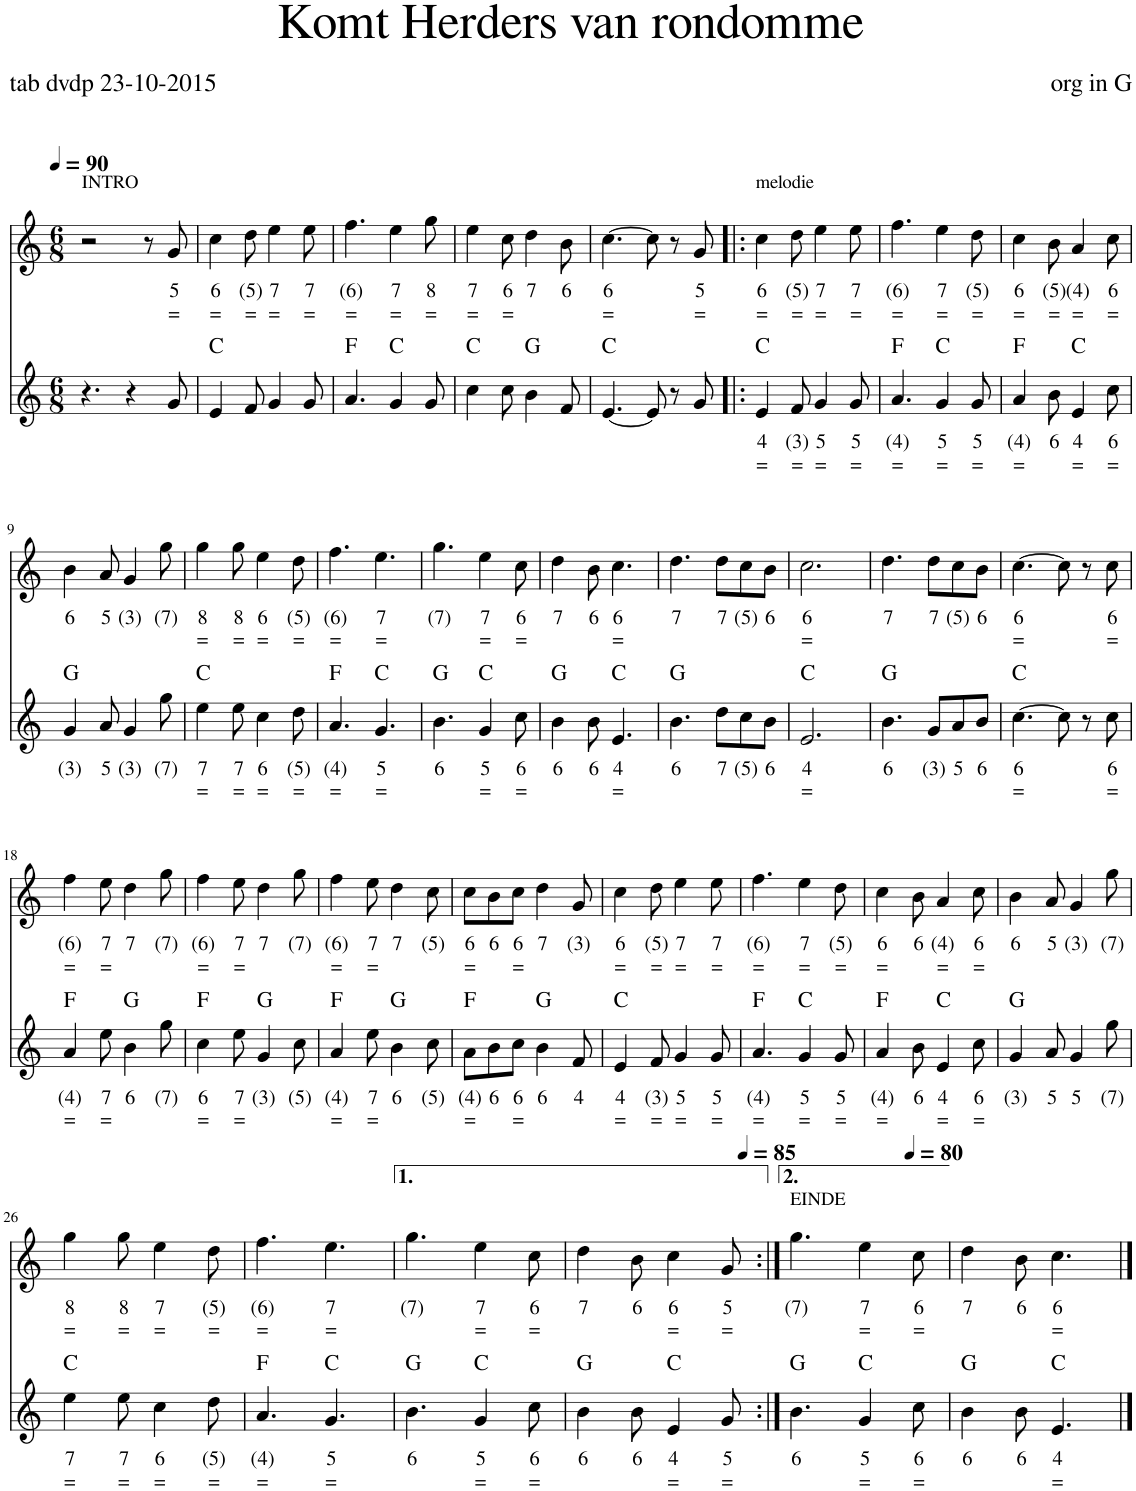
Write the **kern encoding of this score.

**kern	**text	**text	**harte	**kern	**text	**text
*part2	*part2	*part2	*part2	*part1	*part1	*part1
*staff2	*staff2	*staff2	*	*staff1	*staff1	*staff1
*I"Piano, Piano	*	*	*	*I"Dwarsfluit, Fluit	*	*
*clefG2	*	*	*	*clefG2	*	*
*k[]	*	*	*	*k[]	*	*
*M6/8	*	*	*	*M6/8	*	*
*MM90	*	*	*	*MM90	*	*
=1	=1	=1	=1	=1	=1	=1
!	!	!	!	!LO:TX:a:t=INTRO	!	!
4.r	.	.	.	2r	.	.
4r	.	.	.	.	.	.
.	.	.	.	8r	.	.
!	!	!	!	!	!LO:LY:b	!LO:LY:b
8g/	.	.	.	8g/	5	=
=2	=2	=2	=2	=2	=2	=2
!	!	!	!	!	!LO:LY:b	!LO:LY:b
4e/	.	.	C:maj	4cc\	6	=
!	!	!	!	!	!LO:LY:b	!LO:LY:b
8f/	.	.	.	8dd\	(5)	=
!	!	!	!	!	!LO:LY:b	!LO:LY:b
4g/	.	.	.	4ee\	7	=
!	!	!	!	!	!LO:LY:b	!LO:LY:b
8g/	.	.	.	8ee\	7	=
=3	=3	=3	=3	=3	=3	=3
!	!	!	!	!	!LO:LY:b	!LO:LY:b
4.a/	.	.	F:maj	4.ff\	(6)	=
!	!	!	!	!	!LO:LY:b	!LO:LY:b
4g/	.	.	C:maj	4ee\	7	=
!	!	!	!	!	!LO:LY:b	!LO:LY:b
8g/	.	.	.	8gg\	8	=
=4	=4	=4	=4	=4	=4	=4
!	!	!	!	!	!LO:LY:b	!LO:LY:b
4cc\	.	.	C:maj	4ee\	7	=
!	!	!	!	!	!LO:LY:b	!LO:LY:b
8cc\	.	.	.	8cc\	6	=
!	!	!	!	!	!LO:LY:b	!
4b\	.	.	G:maj	4dd\	7	.
!	!	!	!	!	!LO:LY:b	!
8f/	.	.	.	8b\	6	.
=5	=5	=5	=5	=5	=5	=5
!	!	!	!	!	!LO:LY:b	!LO:LY:b
[4.e/	.	.	C:maj	[4.cc\	6	=
8e/]	.	.	.	8cc\]	.	.
8r	.	.	.	8r	.	.
!	!	!	!	!	!LO:LY:b	!LO:LY:b
8g/	.	.	.	8g/	5	=
=6!|:	=6!|:	=6!|:	=6!|:	=6!|:	=6!|:	=6!|:
!	!	!	!	!LO:TX:a:t=melodie	!	!
!	!LO:LY:b	!LO:LY:b	!	!	!LO:LY:b	!LO:LY:b
4e/	4	=	C:maj	4cc\	6	=
!	!LO:LY:b	!LO:LY:b	!	!	!LO:LY:b	!LO:LY:b
8f/	(3)	=	.	8dd\	(5)	=
!	!LO:LY:b	!LO:LY:b	!	!	!LO:LY:b	!LO:LY:b
4g/	5	=	.	4ee\	7	=
!	!LO:LY:b	!LO:LY:b	!	!	!LO:LY:b	!LO:LY:b
8g/	5	=	.	8ee\	7	=
=7	=7	=7	=7	=7	=7	=7
!	!LO:LY:b	!LO:LY:b	!	!	!LO:LY:b	!LO:LY:b
4.a/	(4)	=	F:maj	4.ff\	(6)	=
!	!LO:LY:b	!LO:LY:b	!	!	!LO:LY:b	!LO:LY:b
4g/	5	=	C:maj	4ee\	7	=
!	!LO:LY:b	!LO:LY:b	!	!	!LO:LY:b	!LO:LY:b
8g/	5	=	.	8dd\	(5)	=
=8	=8	=8	=8	=8	=8	=8
!	!LO:LY:b	!LO:LY:b	!	!	!LO:LY:b	!LO:LY:b
4a/	(4)	=	F:maj	4cc\	6	=
!	!LO:LY:b	!	!	!	!LO:LY:b	!LO:LY:b
8b\	6	.	.	8b\	(5)	=
!	!LO:LY:b	!LO:LY:b	!	!	!LO:LY:b	!LO:LY:b
4e/	4	=	C:maj	4a/	(4)	=
!	!LO:LY:b	!LO:LY:b	!	!	!LO:LY:b	!LO:LY:b
8cc\	6	=	.	8cc\	6	=
!!LO:LB:g=z
=9	=9	=9	=9	=9	=9	=9
!	!LO:LY:b	!	!	!	!LO:LY:b	!
4g/	(3)	.	G:maj	4b\	6	.
!	!LO:LY:b	!	!	!	!LO:LY:b	!
8a/	5	.	.	8a/	5	.
!	!LO:LY:b	!	!	!	!LO:LY:b	!
4g/	(3)	.	.	4g/	(3)	.
!	!LO:LY:b	!	!	!	!LO:LY:b	!
8gg\	(7)	.	.	8gg\	(7)	.
=10	=10	=10	=10	=10	=10	=10
!	!LO:LY:b	!LO:LY:b	!	!	!LO:LY:b	!LO:LY:b
4ee\	7	=	C:maj	4gg\	8	=
!	!LO:LY:b	!LO:LY:b	!	!	!LO:LY:b	!LO:LY:b
8ee\	7	=	.	8gg\	8	=
!	!LO:LY:b	!LO:LY:b	!	!	!LO:LY:b	!LO:LY:b
4cc\	6	=	.	4ee\	6	=
!	!LO:LY:b	!LO:LY:b	!	!	!LO:LY:b	!LO:LY:b
8dd\	(5)	=	.	8dd\	(5)	=
=11	=11	=11	=11	=11	=11	=11
!	!LO:LY:b	!LO:LY:b	!	!	!LO:LY:b	!LO:LY:b
4.a/	(4)	=	F:maj	4.ff\	(6)	=
!	!LO:LY:b	!LO:LY:b	!	!	!LO:LY:b	!LO:LY:b
4.g/	5	=	C:maj	4.ee\	7	=
=12	=12	=12	=12	=12	=12	=12
!	!LO:LY:b	!	!	!	!LO:LY:b	!
4.b\	6	.	G:maj	4.gg\	(7)	.
!	!LO:LY:b	!LO:LY:b	!	!	!LO:LY:b	!LO:LY:b
4g/	5	=	C:maj	4ee\	7	=
!	!LO:LY:b	!LO:LY:b	!	!	!LO:LY:b	!LO:LY:b
8cc\	6	=	.	8cc\	6	=
=13	=13	=13	=13	=13	=13	=13
!	!LO:LY:b	!	!	!	!LO:LY:b	!
4b\	6	.	G:maj	4dd\	7	.
!	!LO:LY:b	!	!	!	!LO:LY:b	!
8b\	6	.	.	8b\	6	.
!	!LO:LY:b	!LO:LY:b	!	!	!LO:LY:b	!LO:LY:b
4.e/	4	=	C:maj	4.cc\	6	=
=14	=14	=14	=14	=14	=14	=14
!	!LO:LY:b	!	!	!	!LO:LY:b	!
4.b\	6	.	G:maj	4.dd\	7	.
!	!LO:LY:b	!	!	!	!LO:LY:b	!
8dd\L	7	.	.	8dd\L	7	.
!	!LO:LY:b	!	!	!	!LO:LY:b	!
8cc\	(5)	.	.	8cc\	(5)	.
!	!LO:LY:b	!	!	!	!LO:LY:b	!
8b\J	6	.	.	8b\J	6	.
=15	=15	=15	=15	=15	=15	=15
!	!LO:LY:b	!LO:LY:b	!	!	!LO:LY:b	!LO:LY:b
2.e/	4	=	C:maj	2.cc\	6	=
=16	=16	=16	=16	=16	=16	=16
!	!LO:LY:b	!	!	!	!LO:LY:b	!
4.b\	6	.	G:maj	4.dd\	7	.
!	!LO:LY:b	!	!	!	!LO:LY:b	!
8g/L	(3)	.	.	8dd\L	7	.
!	!LO:LY:b	!	!	!	!LO:LY:b	!
8a/	5	.	.	8cc\	(5)	.
!	!LO:LY:b	!	!	!	!LO:LY:b	!
8b/J	6	.	.	8b\J	6	.
=17	=17	=17	=17	=17	=17	=17
!	!LO:LY:b	!LO:LY:b	!	!	!LO:LY:b	!LO:LY:b
[4.cc\	6	=	C:maj	[4.cc\	6	=
8cc\]	.	.	.	8cc\]	.	.
8r	.	.	.	8r	.	.
!	!LO:LY:b	!LO:LY:b	!	!	!LO:LY:b	!LO:LY:b
8cc\	6	=	.	8cc\	6	=
!!LO:LB:g=z
=18	=18	=18	=18	=18	=18	=18
!	!LO:LY:b	!LO:LY:b	!	!	!LO:LY:b	!LO:LY:b
4a/	(4)	=	F:maj	4ff\	(6)	=
!	!LO:LY:b	!LO:LY:b	!	!	!LO:LY:b	!LO:LY:b
8ee\	7	=	.	8ee\	7	=
!	!LO:LY:b	!	!	!	!LO:LY:b	!
4b\	6	.	G:maj	4dd\	7	.
!	!LO:LY:b	!	!	!	!LO:LY:b	!
8gg\	(7)	.	.	8gg\	(7)	.
=19	=19	=19	=19	=19	=19	=19
!	!LO:LY:b	!LO:LY:b	!	!	!LO:LY:b	!LO:LY:b
4cc\	6	=	F:maj	4ff\	(6)	=
!	!LO:LY:b	!LO:LY:b	!	!	!LO:LY:b	!LO:LY:b
8ee\	7	=	.	8ee\	7	=
!	!LO:LY:b	!	!	!	!LO:LY:b	!
4g/	(3)	.	G:maj	4dd\	7	.
!	!LO:LY:b	!	!	!	!LO:LY:b	!
8cc\	(5)	.	.	8gg\	(7)	.
=20	=20	=20	=20	=20	=20	=20
!	!LO:LY:b	!LO:LY:b	!	!	!LO:LY:b	!LO:LY:b
4a/	(4)	=	F:maj	4ff\	(6)	=
!	!LO:LY:b	!LO:LY:b	!	!	!LO:LY:b	!LO:LY:b
8ee\	7	=	.	8ee\	7	=
!	!LO:LY:b	!	!	!	!LO:LY:b	!
4b\	6	.	G:maj	4dd\	7	.
!	!LO:LY:b	!	!	!	!LO:LY:b	!
8cc\	(5)	.	.	8cc\	(5)	.
=21	=21	=21	=21	=21	=21	=21
!	!LO:LY:b	!LO:LY:b	!	!	!LO:LY:b	!LO:LY:b
8a\L	(4)	=	F:maj	8cc\L	6	=
!	!LO:LY:b	!	!	!	!LO:LY:b	!
8b\	6	.	.	8b\	6	.
!	!LO:LY:b	!LO:LY:b	!	!	!LO:LY:b	!LO:LY:b
8cc\J	6	=	.	8cc\J	6	=
!	!LO:LY:b	!	!	!	!LO:LY:b	!
4b\	6	.	G:maj	4dd\	7	.
!	!LO:LY:b	!	!	!	!LO:LY:b	!
8f/	4	.	.	8g/	(3)	.
=22	=22	=22	=22	=22	=22	=22
!	!LO:LY:b	!LO:LY:b	!	!	!LO:LY:b	!LO:LY:b
4e/	4	=	C:maj	4cc\	6	=
!	!LO:LY:b	!LO:LY:b	!	!	!LO:LY:b	!LO:LY:b
8f/	(3)	=	.	8dd\	(5)	=
!	!LO:LY:b	!LO:LY:b	!	!	!LO:LY:b	!LO:LY:b
4g/	5	=	.	4ee\	7	=
!	!LO:LY:b	!LO:LY:b	!	!	!LO:LY:b	!LO:LY:b
8g/	5	=	.	8ee\	7	=
=23	=23	=23	=23	=23	=23	=23
!	!LO:LY:b	!LO:LY:b	!	!	!LO:LY:b	!LO:LY:b
4.a/	(4)	=	F:maj	4.ff\	(6)	=
!	!LO:LY:b	!LO:LY:b	!	!	!LO:LY:b	!LO:LY:b
4g/	5	=	C:maj	4ee\	7	=
!	!LO:LY:b	!LO:LY:b	!	!	!LO:LY:b	!LO:LY:b
8g/	5	=	.	8dd\	(5)	=
=24	=24	=24	=24	=24	=24	=24
!	!LO:LY:b	!LO:LY:b	!	!	!LO:LY:b	!LO:LY:b
4a/	(4)	=	F:maj	4cc\	6	=
!	!LO:LY:b	!	!	!	!LO:LY:b	!
8b\	6	.	.	8b\	6	.
!	!LO:LY:b	!LO:LY:b	!	!	!LO:LY:b	!LO:LY:b
4e/	4	=	C:maj	4a/	(4)	=
!	!LO:LY:b	!LO:LY:b	!	!	!LO:LY:b	!LO:LY:b
8cc\	6	=	.	8cc\	6	=
=25	=25	=25	=25	=25	=25	=25
!	!LO:LY:b	!	!	!	!LO:LY:b	!
4g/	(3)	.	G:maj	4b\	6	.
!	!LO:LY:b	!	!	!	!LO:LY:b	!
8a/	5	.	.	8a/	5	.
!	!LO:LY:b	!	!	!	!LO:LY:b	!
4g/	5	.	.	4g/	(3)	.
!	!LO:LY:b	!	!	!	!LO:LY:b	!
8gg\	(7)	.	.	8gg\	(7)	.
!!LO:LB:g=z
=26	=26	=26	=26	=26	=26	=26
!	!LO:LY:b	!LO:LY:b	!	!	!LO:LY:b	!LO:LY:b
4ee\	7	=	C:maj	4gg\	8	=
!	!LO:LY:b	!LO:LY:b	!	!	!LO:LY:b	!LO:LY:b
8ee\	7	=	.	8gg\	8	=
!	!LO:LY:b	!LO:LY:b	!	!	!LO:LY:b	!LO:LY:b
4cc\	6	=	.	4ee\	7	=
!	!LO:LY:b	!LO:LY:b	!	!	!LO:LY:b	!LO:LY:b
8dd\	(5)	=	.	8dd\	(5)	=
=27	=27	=27	=27	=27	=27	=27
!	!LO:LY:b	!LO:LY:b	!	!	!LO:LY:b	!LO:LY:b
4.a/	(4)	=	F:maj	4.ff\	(6)	=
!	!LO:LY:b	!LO:LY:b	!	!	!LO:LY:b	!LO:LY:b
4.g/	5	=	C:maj	4.ee\	7	=
=28	=28	=28	=28	=28	=28	=28
!	!LO:LY:b	!	!	!	!LO:LY:b	!
4.b\	6	.	G:maj	4.gg\	(7)	.
!	!LO:LY:b	!LO:LY:b	!	!	!LO:LY:b	!LO:LY:b
4g/	5	=	C:maj	4ee\	7	=
!	!LO:LY:b	!LO:LY:b	!	!	!LO:LY:b	!LO:LY:b
8cc\	6	=	.	8cc\	6	=
=29	=29	=29	=29	=29	=29	=29
!	!LO:LY:b	!	!	!	!LO:LY:b	!
4b\	6	.	G:maj	4dd\	7	.
!	!LO:LY:b	!	!	!	!LO:LY:b	!
8b\	6	.	.	8b\	6	.
*	*	*	*	*MM85	*	*
!	!LO:LY:b	!LO:LY:b	!	!	!LO:LY:b	!LO:LY:b
4e/	4	=	C:maj	4cc\	6	=
!	!LO:LY:b	!LO:LY:b	!	!	!LO:LY:b	!LO:LY:b
8g/	5	=	.	8g/	5	=
=30:|!	=30:|!	=30:|!	=30:|!	=30:|!	=30:|!	=30:|!
!	!	!	!	!LO:TX:a:t=EINDE	!	!
!	!LO:LY:b	!	!	!	!LO:LY:b	!
4.b\	6	.	G:maj	4.gg\	(7)	.
*	*	*	*	*MM80	*	*
!	!LO:LY:b	!LO:LY:b	!	!	!LO:LY:b	!LO:LY:b
4g/	5	=	C:maj	4ee\	7	=
!	!LO:LY:b	!LO:LY:b	!	!	!LO:LY:b	!LO:LY:b
8cc\	6	=	.	8cc\	6	=
=31	=31	=31	=31	=31	=31	=31
!	!LO:LY:b	!	!	!	!LO:LY:b	!
4b\	6	.	G:maj	4dd\	7	.
!	!LO:LY:b	!	!	!	!LO:LY:b	!
8b\	6	.	.	8b\	6	.
!	!LO:LY:b	!LO:LY:b	!	!	!LO:LY:b	!LO:LY:b
4.e/	4	=	C:maj	4.cc\	6	=
==	==	==	==	==	==	==
*-	*-	*-	*-	*-	*-	*-
